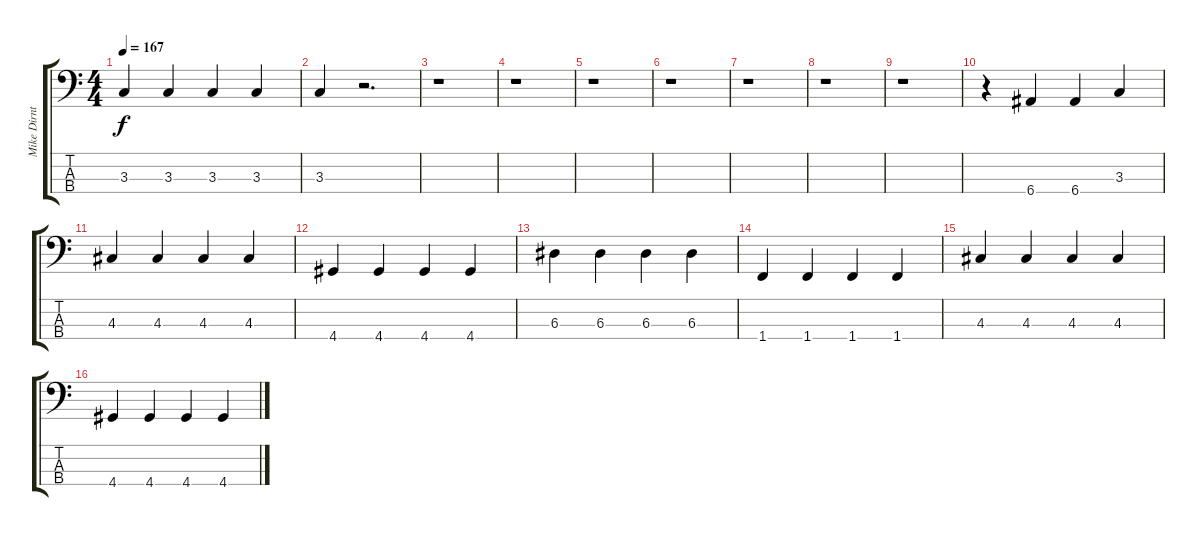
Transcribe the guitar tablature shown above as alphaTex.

\track ("Mike Dirnt" "Mike Dirnt") {instrument electricbasspick}
\staff {score tabs}
\tuning (G2 D2 A1 E1) {hide}
\ts (4 4)
\tempo 167
\clef f4
\ks c
3.3.4{dy f} 3.3.4 3.3.4 3.3.4 |
3.3.4 r.2{d} |
r.1 |
r.1 |
r.1 |
r.1 |
r.1 |
r.1 |
r.1 |
r.4{instrument electricbasspick} 6.4.4 6.4.4 3.3.4 |
4.3.4 4.3.4 4.3.4 4.3.4 |
4.4.4 4.4.4 4.4.4 4.4.4 |
6.3.4 6.3.4 6.3.4 6.3.4 |
1.4.4 1.4.4 1.4.4 1.4.4 |
4.3.4 4.3.4 4.3.4 4.3.4 |
4.4.4 4.4.4 4.4.4 4.4.4
